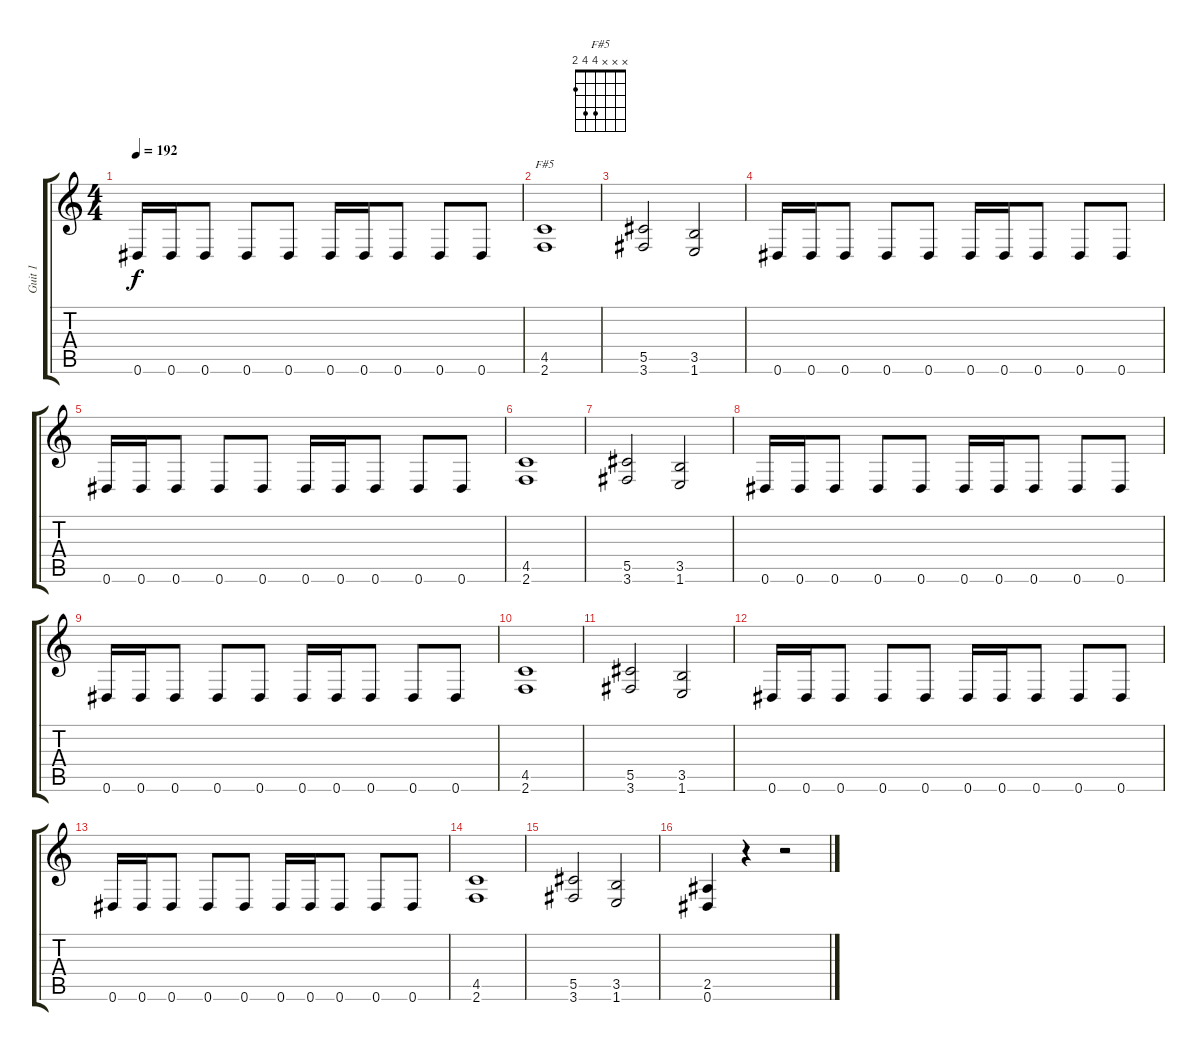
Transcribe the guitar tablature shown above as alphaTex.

\track ("Guit 1" "Guit 1") {instrument distortionguitar}
\staff {score tabs}
\tuning (Eb4 Bb3 Gb3 Db3 Ab2 Eb2) {hide}
\chord ("F#5" x x x 4 4 2)
\ts (4 4)
\tempo 192
\clef g2
\ks c
0.6.16{dy f} 0.6.16 0.6.8 0.6.8 0.6.8 0.6.16 0.6.16 0.6.8 0.6.8 0.6.8 |
(4.5 2.6).1{ch "F#5"} |
(5.5 3.6).2 (3.5 1.6).2 |
0.6.16 0.6.16 0.6.8 0.6.8 0.6.8 0.6.16 0.6.16 0.6.8 0.6.8 0.6.8 |
0.6.16 0.6.16 0.6.8 0.6.8 0.6.8 0.6.16 0.6.16 0.6.8 0.6.8 0.6.8 |
(4.5 2.6).1 |
(5.5 3.6).2 (3.5 1.6).2 |
0.6.16 0.6.16 0.6.8 0.6.8 0.6.8 0.6.16 0.6.16 0.6.8 0.6.8 0.6.8 |
0.6.16 0.6.16 0.6.8 0.6.8 0.6.8 0.6.16 0.6.16 0.6.8 0.6.8 0.6.8 |
(4.5 2.6).1 |
(5.5 3.6).2 (3.5 1.6).2 |
0.6.16 0.6.16 0.6.8 0.6.8 0.6.8 0.6.16 0.6.16 0.6.8 0.6.8 0.6.8 |
0.6.16 0.6.16 0.6.8 0.6.8 0.6.8 0.6.16 0.6.16 0.6.8 0.6.8 0.6.8 |
(4.5 2.6).1 |
(5.5 3.6).2 (3.5 1.6).2 |
(2.5 0.6).4 r.4 r.2
